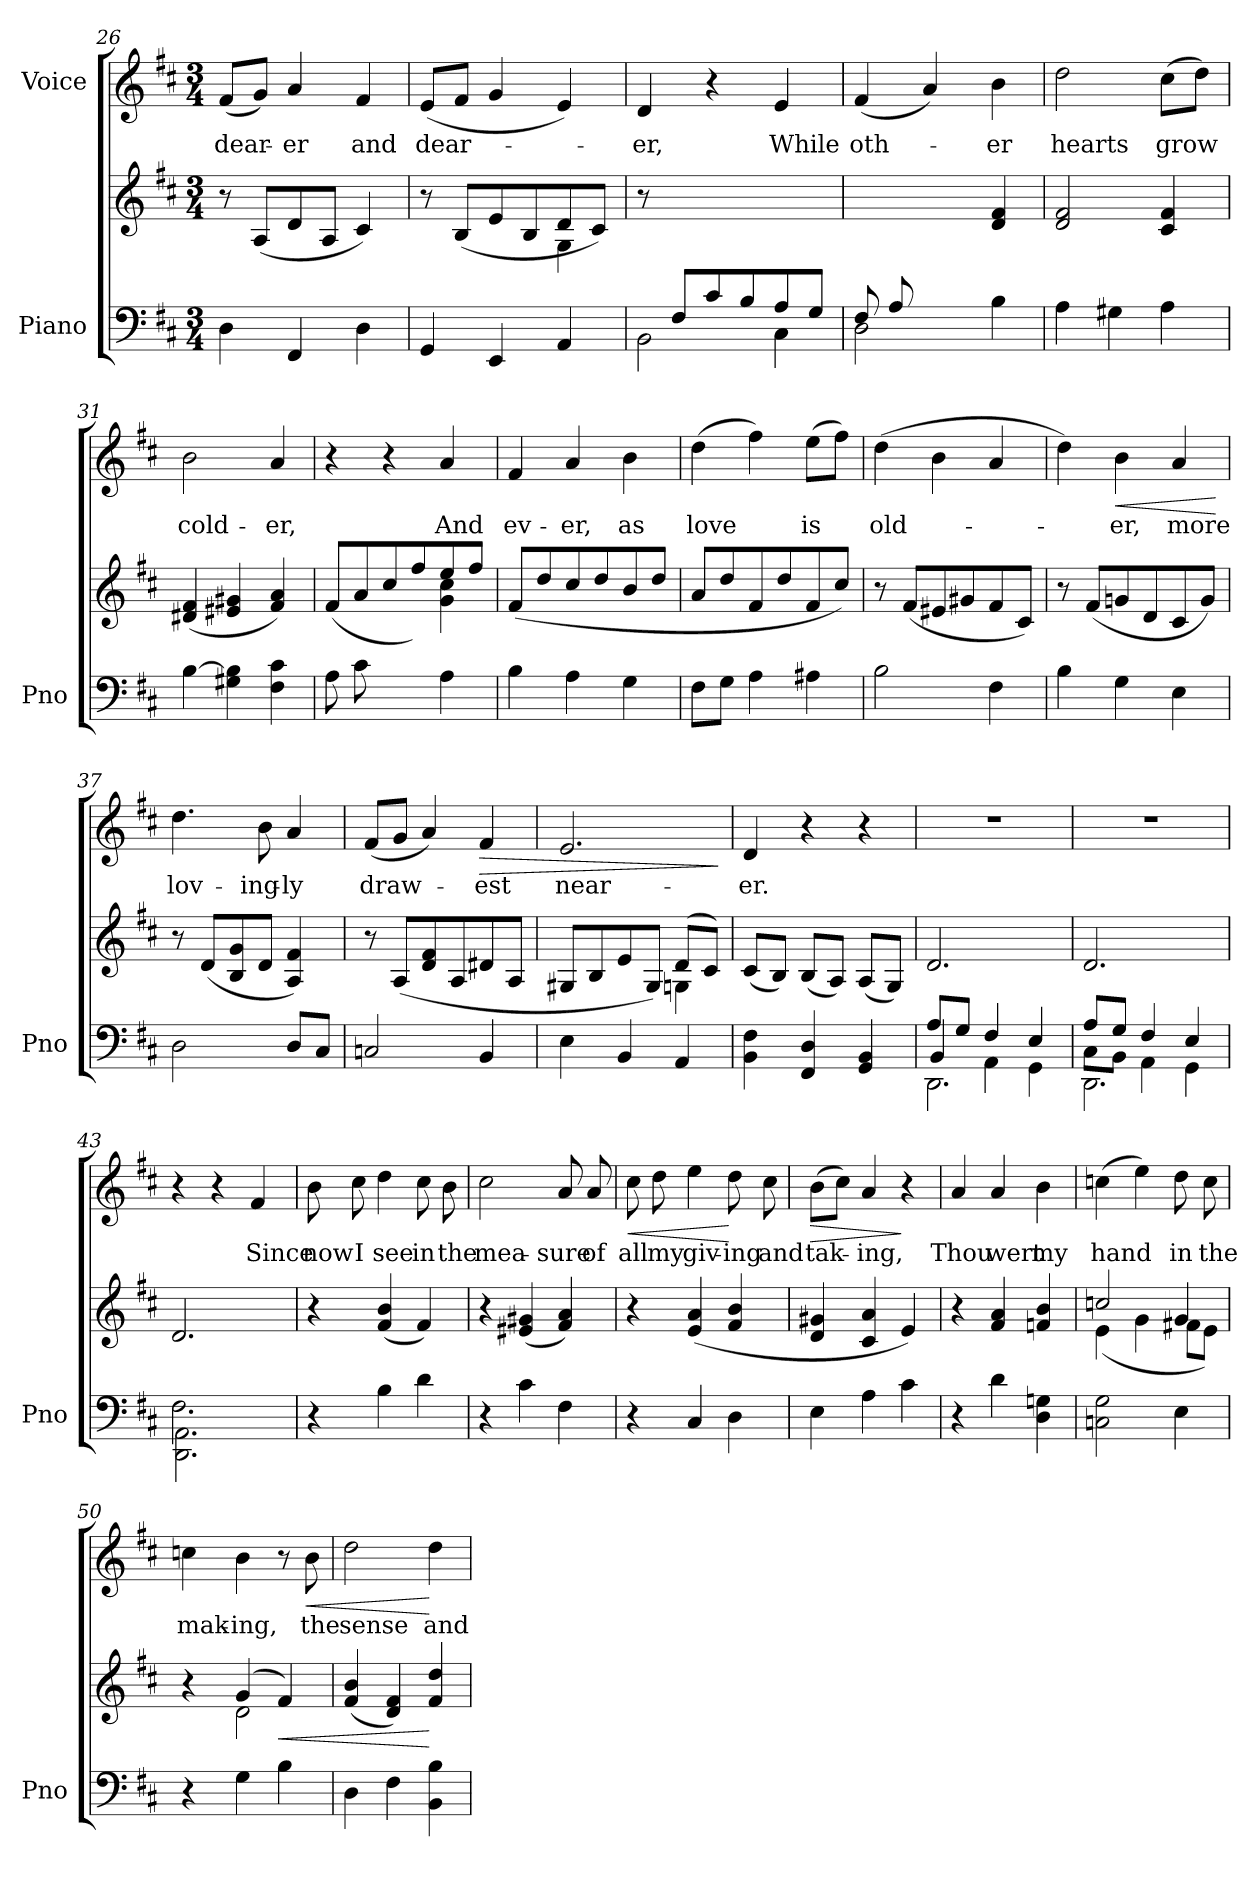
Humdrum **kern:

**kern	**kern	**dynam	**kern	**text	**dynam
*part2	*part2	*part2	*part1	*part1	*part1
*staff3	*staff2	*staff2/3	*staff1	*staff1	*staff1
*I"Piano	*	*	*I"Voice	*	*
*I'Pno	*	*	*	*	*
*clefF4	*clefG2	*	*clefG2	*	*
*k[f#c#]	*k[f#c#]	*	*k[f#c#]	*	*
*M3/4	*M3/4	*	*M3/4	*	*
=26	=26	=26	=26	=26	=26
4D\	8r	.	(8f#/L	dear-	.
.	(8A/L	.	8g/J)	.	.
4FF#/	8d/	.	4a/	-er	.
.	8A/J	.	.	.	.
4D\	4c#/)	.	4f#/	and	.
=27	=27	=27	=27	=27	=27
*	*^	*	*	*	*
4GG/	8r	2ryy	.	(>8e/L	dear-	.
.	(>8B/L	.	.	8f#/J	.	.
4EE/	8e/	.	.	4g/	.	.
.	8B/	.	.	.	.	.
4AA/	8d/	4G\	.	4e/)	.	.
.	8c#/J)	.	.	.	.	.
*	*v	*v	*	*	*	*
=28	=28	=28	=28	=28	=28
*^	*	*	*	*	*
8ryy	2BB\	8r	.	4d/	-er,	.
(8F#/L	.	2ryy	.	.	.	.
8c#/	.	.	.	4r	.	.
8B/	.	.	.	.	.	.
8A/	4C#\	.	.	4e/	While	.
8G/J	.	8ryy	.	.	.	.
=29	=29	=29	=29	=29	=29	=29
8F#/L	2D\	4ryy	.	(4f#/	oth-	.
8A/	.	.	.	.	.	.
2ryy	.	8d\	.	4a/)	.	.
.	.	8f#\J)	.	.	.	.
.	4B\	4d/ 4f#/	.	4b\	-er	.
*v	*v	*	*	*	*	*
=30	=30	=30	=30	=30	=30
4A\	2d/ 2f#/	.	2dd\	hearts	.
4G#X\	.	.	.	.	.
4A\	4c#/ 4f#/	.	(8cc#\L	grow	.
.	.	.	8dd\J)	.	.
=31	=31	=31	=31	=31	=31
[4B\	(>4d#X/ 4f#/	.	2b\	cold-	.
4G#X\ 4B\]	4e#X/ 4g#X/	.	.	.	.
4F#\ 4c#\	4f#/ 4a/)	.	4a/	-er,	.
=32	=32	=32	=32	=32	=32
*	*^	*	*	*	*
*	*	*^	*	*	*	*
(<8A\L	(>8f#/L	2ryy	4ryy	.	4r	.	.
8c#\	8a/	.	.	.	.	.	.
4ryy	8cc#/	.	8f#\	.	4r	.	.
.	8ff#/	.	8a\J)	.	.	.	.
4A\	8ee/	4g\ 4cc#\	4ryy	.	4a/	And	.
.	8ff#/J)	.	.	.	.	.	.
*	*v	*v	*v	*	*	*	*
=33	=33	=33	=33	=33	=33
4B\	(<8f#/L	.	4f#/	ev-	.
.	8dd/	.	.	.	.
4A\	8cc#/	.	4a/	-er,	.
.	8dd/	.	.	.	.
4G\	8b/	.	4b\	as	.
.	8dd/J	.	.	.	.
=34	=34	=34	=34	=34	=34
8F#\L	8a/L	.	(4dd\	love	.
8G\J	8dd/	.	.	.	.
4A\	8f#/	.	4ff#\)	.	.
.	8dd/	.	.	.	.
4A#X\	8f#/	.	(8ee\L	is	.
.	8cc#/J)	.	8ff#\J)	.	.
=35	=35	=35	=35	=35	=35
2B\	8r	.	(4dd\	old-	.
.	(8f#/L	.	.	.	.
.	8e#X/	.	4b\	.	.
.	8g#X/	.	.	.	.
4F#\	8f#/	.	4a/	.	.
.	8c#/J)	.	.	.	.
=36	=36	=36	=36	=36	=36
4B\	8r	.	4dd\)	.	.
.	(8f#/L	.	.	.	.
!	!	!	!	!	!LO:HP:b
4G\	8gn/	.	4b\	-er,	<
.	8d/	.	.	.	.
4E\	8c#/	.	4a/	more	.
.	8g/J)	.	.	.	.
.	.	.	.	.	[
=37	=37	=37	=37	=37	=37
2D\	8r	.	4.dd\	lov-	.
.	(8d/L	.	.	.	.
.	8B/ 8g/	.	.	.	.
.	8d/J	.	8b\	-ing-	.
8D/L	4A/ 4f#/)	.	4a/	-ly	.
8C#/J	.	.	.	.	.
=38	=38	=38	=38	=38	=38
2Cn/	8r	.	(8f#/L	draw-	.
.	(<8A/L	.	8g/J	.	.
.	8d/ 8f#/	.	4a/)	.	.
.	8A/	.	.	.	.
!	!	!	!	!	!LO:HP:b
4BB/	8d#X/	.	4f#/	-est	>
.	8A/J	.	.	.	.
=39	=39	=39	=39	=39	=39
*	*^	*	*	*	*
4E\	8G#X/L	2ryy	.	2.e/	near-	.
.	8B/	.	.	.	.	.
4BB/	8e/	.	.	.	.	.
.	8G#/J)	.	.	.	.	.
4AA/	(>8d/L	4Gn\	.	.	.	.
.	8c#/J)	.	.	.	.	.
*	*v	*v	*	*	*	*
.	.	.	.	.	]
=40	=40	=40	=40	=40	=40
4BB\ 4F#\	(8c#/L	.	4d/	-er.	.
.	8B/J)	.	.	.	.
4FF#/ 4D/	(8B/L	.	4r	.	.
.	8A/J)	.	.	.	.
4GG/ 4BB/	(8A/L	.	4r	.	.
.	8G/J)	.	.	.	.
=41	=41	=41	=41	=41	=41
*^	*	*	*	*	*
*	*^	*	*	*	*	*
8A/L	4BB/	2.DD\	2.d/	.	2.r	.	.
8G/J	.	.	.	.	.	.	.
4F#/	4AA\	.	.	.	.	.	.
4E/	4GG\	.	.	.	.	.	.
=42	=42	=42	=42	=42	=42	=42	=42
8A/L	8C#\L	2.DD\	2.d/	.	2.r	.	.
8G/J	8BB\J	.	.	.	.	.	.
4F#/	4AA\	.	.	.	.	.	.
4E/	4GG\	.	.	.	.	.	.
*	*v	*v	*	*	*	*	*
=43	=43	=43	=43	=43	=43	=43
2.F#\	2.DD\ 2.AA\	2.d/	.	4r	.	.
.	.	.	.	4r	.	.
.	.	.	.	4f#/	Since	.
*v	*v	*	*	*	*	*
=44	=44	=44	=44	=44	=44
4r	4r	.	8b\	now	.
.	.	.	8cc#\	I	.
4B\	(>4f#/ 4b/	.	4dd\	see	.
4d\	4f#/)	.	8cc#\	in	.
.	.	.	8b\	the	.
=45	=45	=45	=45	=45	=45
4r	4r	.	2cc#\	mea-	.
4c#\	(4e#X/ 4g#X/	.	.	.	.
4F#\	4f#/ 4a/)	.	8a/	-sure	.
.	.	.	8a/	of	.
=46	=46	=46	=46	=46	=46
!	!	!	!	!	!LO:HP:b
4r	4r	.	8cc#\	all	<
.	.	.	8dd\	my	.
4C#/	(<4e/ 4a/	.	4ee\	giv-	.
4D\	4f#/ 4b/	.	8dd\	-ing	[
.	.	.	8cc#\	and	.
=47	=47	=47	=47	=47	=47
!	!	!	!	!	!LO:HP:b
4E\	4d/ 4g#X/	.	(8b\L	tak-	>
.	.	.	8cc#\J)	.	.
4A\	4c#/ 4a/	.	4a/	-ing,	.
4c#\	4e/)	.	4r	.	]
=48	=48	=48	=48	=48	=48
4r	4r	.	4a/	Thou	.
4d\	4f#/ 4a/	.	4a/	wert	.
4D\ 4Gn\	4fn/ 4b/	.	4b\	my	.
=49	=49	=49	=49	=49	=49
*	*^	*	*	*	*
2Cn\ 2G\	2ccn/	(4e\	.	(4ccn\	hand	.
.	.	4g\	.	4ee\)	.	.
4E\	4g/	8f#X\L	.	8dd\	in	.
.	.	8e\J)	.	8cc\	the	.
=50	=50	=50	=50	=50	=50	=50
4r	4r	4ryy	.	4ccn\	mak-	.
4G\	(4g/	2d\	.	4b\	-ing,	.
!	!	!	!LO:HP:b	!	!	!
4B\	4f#/)	.	<	8r	.	.
!	!	!	!	!	!	!LO:HP:b
.	.	.	.	8b\	the	<
*	*v	*v	*	*	*	*
=51	=51	=51	=51	=51	=51
4D\	(4f#/ 4b/	.	2dd\	sense	.
4F#\	4d/ 4f#/)	.	.	.	.
4BB\ 4B\	4f#/ 4dd/	[	4dd\	and	[
=	=	=	=	=	=
*-	*-	*-	*-	*-	*-
